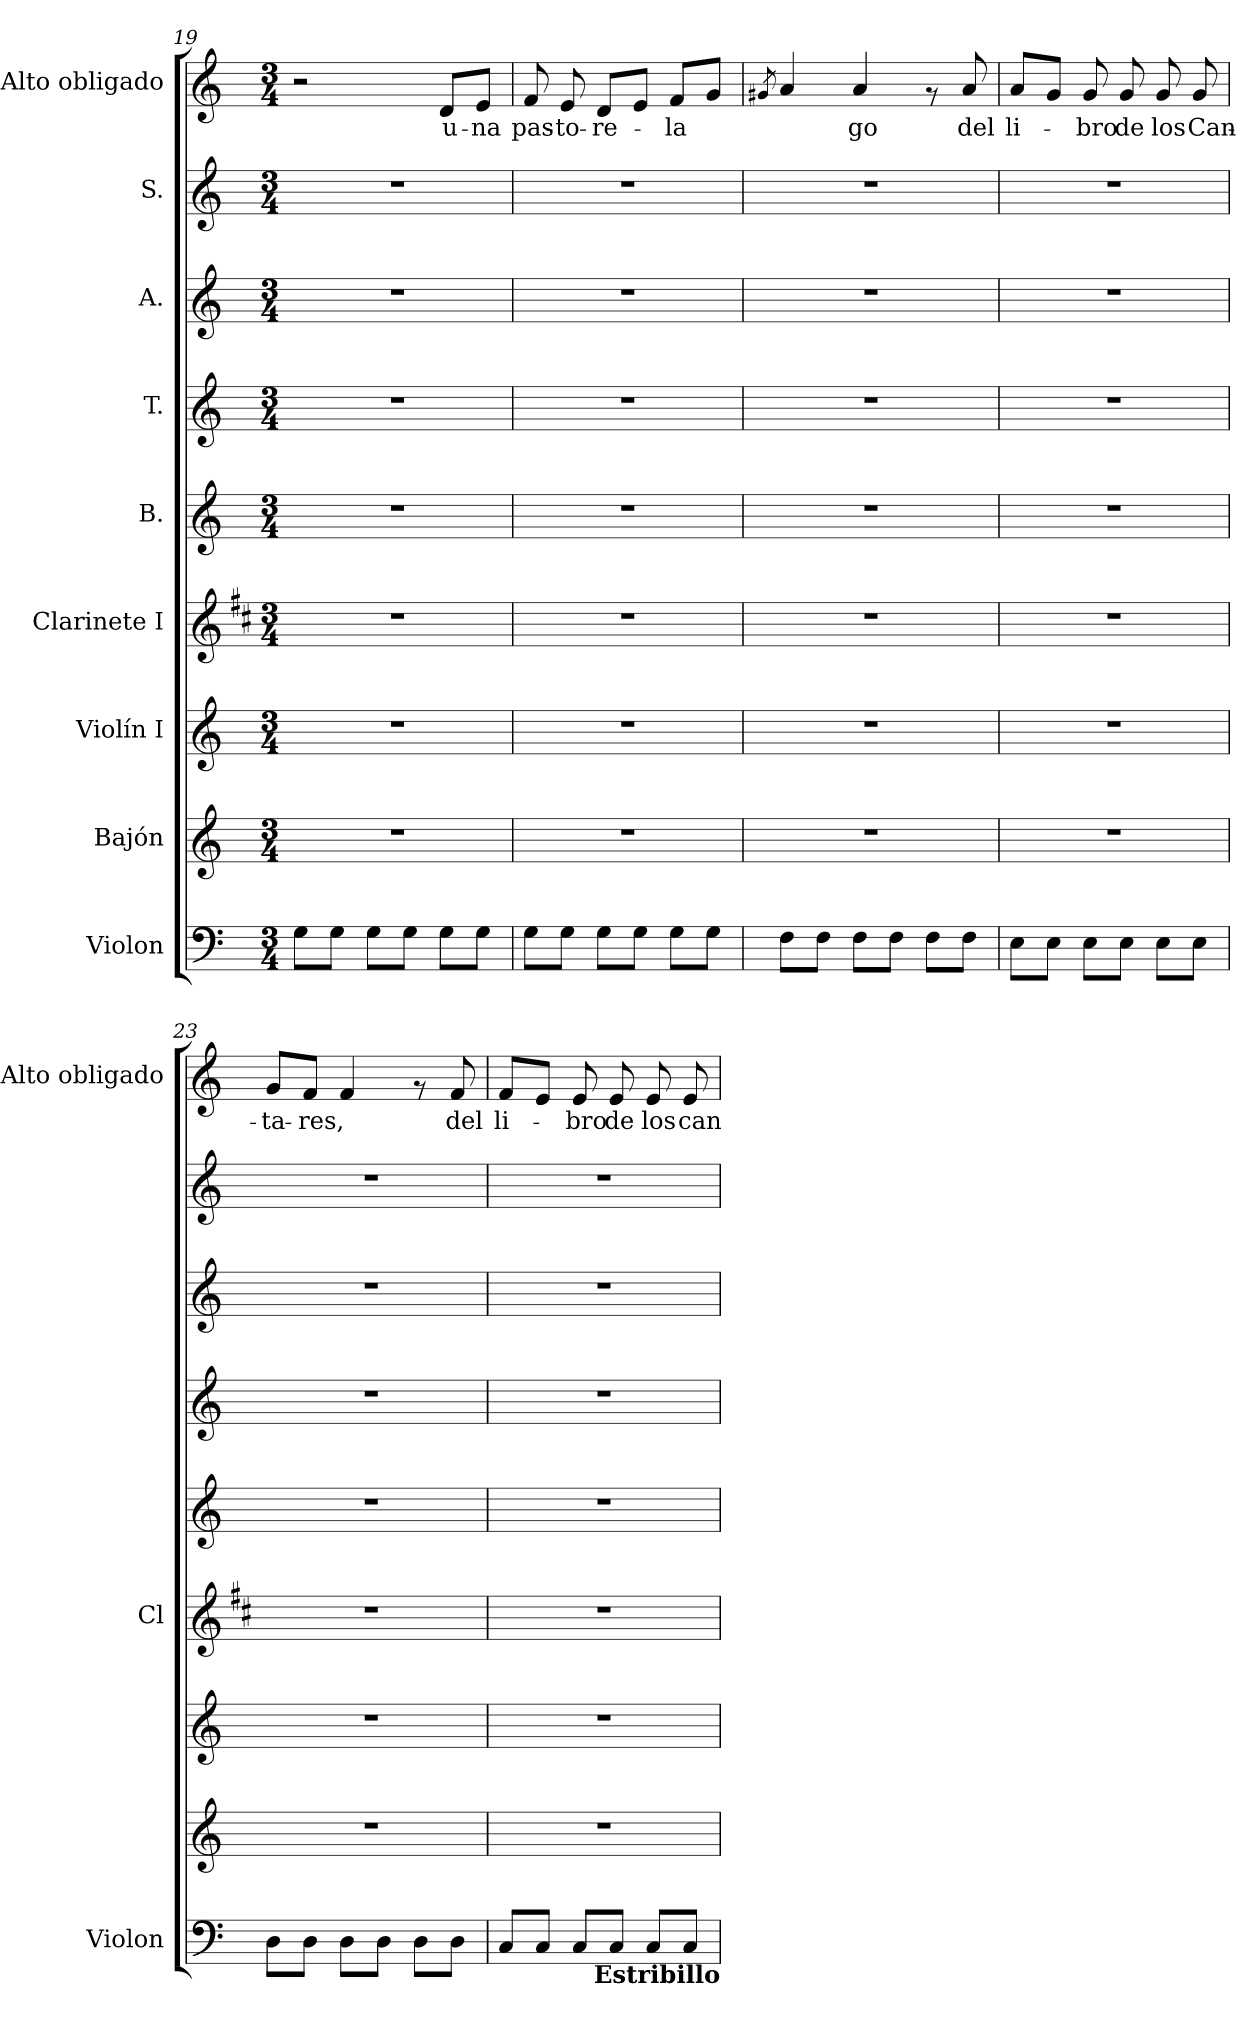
**kern	**kern	**kern	**kern	**kern	**kern	**kern	**kern	**kern	**text
*part9	*part8	*part7	*part6	*part5	*part4	*part3	*part2	*part1	*part1
*staff9	*staff8	*staff7	*staff6	*staff5	*staff4	*staff3	*staff2	*staff1	*staff1
*I"Violon	*I"Bajón	*I"Violín I	*I"Clarinete I	*I"B.	*I"T.	*I"A.	*I"S.	*I"Alto obligado	*
*I'Violon	*	*	*I'Cl	*	*	*	*	*I'Alto obligado	*
*clefF4	*clefG2	*clefG2	*clefG2	*clefG2	*clefG2	*clefG2	*clefG2	*clefG2	*
*	*	*	*ITrd1c2	*	*	*	*	*	*
*k[]	*k[]	*k[]	*k[]	*k[]	*k[]	*k[]	*k[]	*k[]	*
*C:	*C:	*C:	*C:	*C:	*C:	*C:	*C:	*C:	*
*M3/4	*M3/4	*M3/4	*M3/4	*M3/4	*M3/4	*M3/4	*M3/4	*M3/4	*
=19	=19	=19	=19	=19	=19	=19	=19	=19	=19
8G\L	2.r	2.r	2.r	2.r	2.r	2.r	2.r	2r	.
8G\J	.	.	.	.	.	.	.	.	.
8G\L	.	.	.	.	.	.	.	.	.
8G\J	.	.	.	.	.	.	.	.	.
!	!	!	!	!	!	!	!	!	!LO:LY:b
8G\L	.	.	.	.	.	.	.	8d/L	u-
!	!	!	!	!	!	!	!	!	!LO:LY:b
8G\J	.	.	.	.	.	.	.	8e/J	-na
=20	=20	=20	=20	=20	=20	=20	=20	=20	=20
!	!	!	!	!	!	!	!	!	!LO:LY:b
8G\L	2.r	2.r	2.r	2.r	2.r	2.r	2.r	8f/	pas-
!	!	!	!	!	!	!	!	!	!LO:LY:b
8G\J	.	.	.	.	.	.	.	8e/	-to-
!	!	!	!	!	!	!	!	!	!LO:LY:b
8G\L	.	.	.	.	.	.	.	8d/L	-re-
8G\J	.	.	.	.	.	.	.	8e/J	.
!	!	!	!	!	!	!	!	!	!LO:LY:b
8G\L	.	.	.	.	.	.	.	8f/L	-la
8G\J	.	.	.	.	.	.	.	8g/J	.
=21	=21	=21	=21	=21	=21	=21	=21	=21	=21
.	.	.	.	.	.	.	.	8qg#X/	.
8F\L	2.r	2.r	2.r	2.r	2.r	2.r	2.r	4a/	.
8F\J	.	.	.	.	.	.	.	.	.
!	!	!	!	!	!	!	!	!	!LO:LY:b
8F\L	.	.	.	.	.	.	.	4a/	go
8F\J	.	.	.	.	.	.	.	.	.
8F\L	.	.	.	.	.	.	.	8rf	.
!	!	!	!	!	!	!	!	!	!LO:LY:b
8F\J	.	.	.	.	.	.	.	8a/	del
!!LO:PB:g=z
=22	=22	=22	=22	=22	=22	=22	=22	=22	=22
!	!	!	!	!	!	!	!	!	!LO:LY:b
8E\L	2.r	2.r	2.r	2.r	2.r	2.r	2.r	8a/L	li-
8E\J	.	.	.	.	.	.	.	8g/J	.
!	!	!	!	!	!	!	!	!	!LO:LY:b
8E\L	.	.	.	.	.	.	.	8g/	-bro
!	!	!	!	!	!	!	!	!	!LO:LY:b
8E\J	.	.	.	.	.	.	.	8g/	de
!	!	!	!	!	!	!	!	!	!LO:LY:b
8E\L	.	.	.	.	.	.	.	8g/	los
!	!	!	!	!	!	!	!	!	!LO:LY:b
8E\J	.	.	.	.	.	.	.	8g/	Can-
=23	=23	=23	=23	=23	=23	=23	=23	=23	=23
!	!	!	!	!	!	!	!	!	!LO:LY:b
8D\L	2.r	2.r	2.r	2.r	2.r	2.r	2.r	8g/L	-ta-
!	!	!	!	!	!	!	!	!	!LO:LY:b
8D\J	.	.	.	.	.	.	.	8f/J	-res,
8D\L	.	.	.	.	.	.	.	4f/	.
8D\J	.	.	.	.	.	.	.	.	.
8D\L	.	.	.	.	.	.	.	8rf	.
!	!	!	!	!	!	!	!	!	!LO:LY:b
8D\J	.	.	.	.	.	.	.	8f/	del
=24	=24	=24	=24	=24	=24	=24	=24	=24	=24
!	!	!	!	!	!	!	!	!	!LO:LY:b
8C/L	2.r	2.r	2.r	2.r	2.r	2.r	2.r	8f/L	li-
8C/J	.	.	.	.	.	.	.	8e/J	.
!	!	!	!	!	!	!	!	!	!LO:LY:b
8C/L	.	.	.	.	.	.	.	8e/	-bro
!	!	!	!	!	!	!	!	!	!LO:LY:b
8C/J	.	.	.	.	.	.	.	8e/	de
!	!	!	!	!	!	!	!	!	!LO:LY:b
8C/L	.	.	.	.	.	.	.	8e/	los
!	!	!	!	!	!	!	!	!	!LO:LY:b
8C/J	.	.	.	.	.	.	.	8e/	can-
!LO:TX:b:B:t=Estribillo	!	!	!	!	!	!	!	!	!
=	=	=	=	=	=	=	=	=	=
*-	*-	*-	*-	*-	*-	*-	*-	*-	*-
